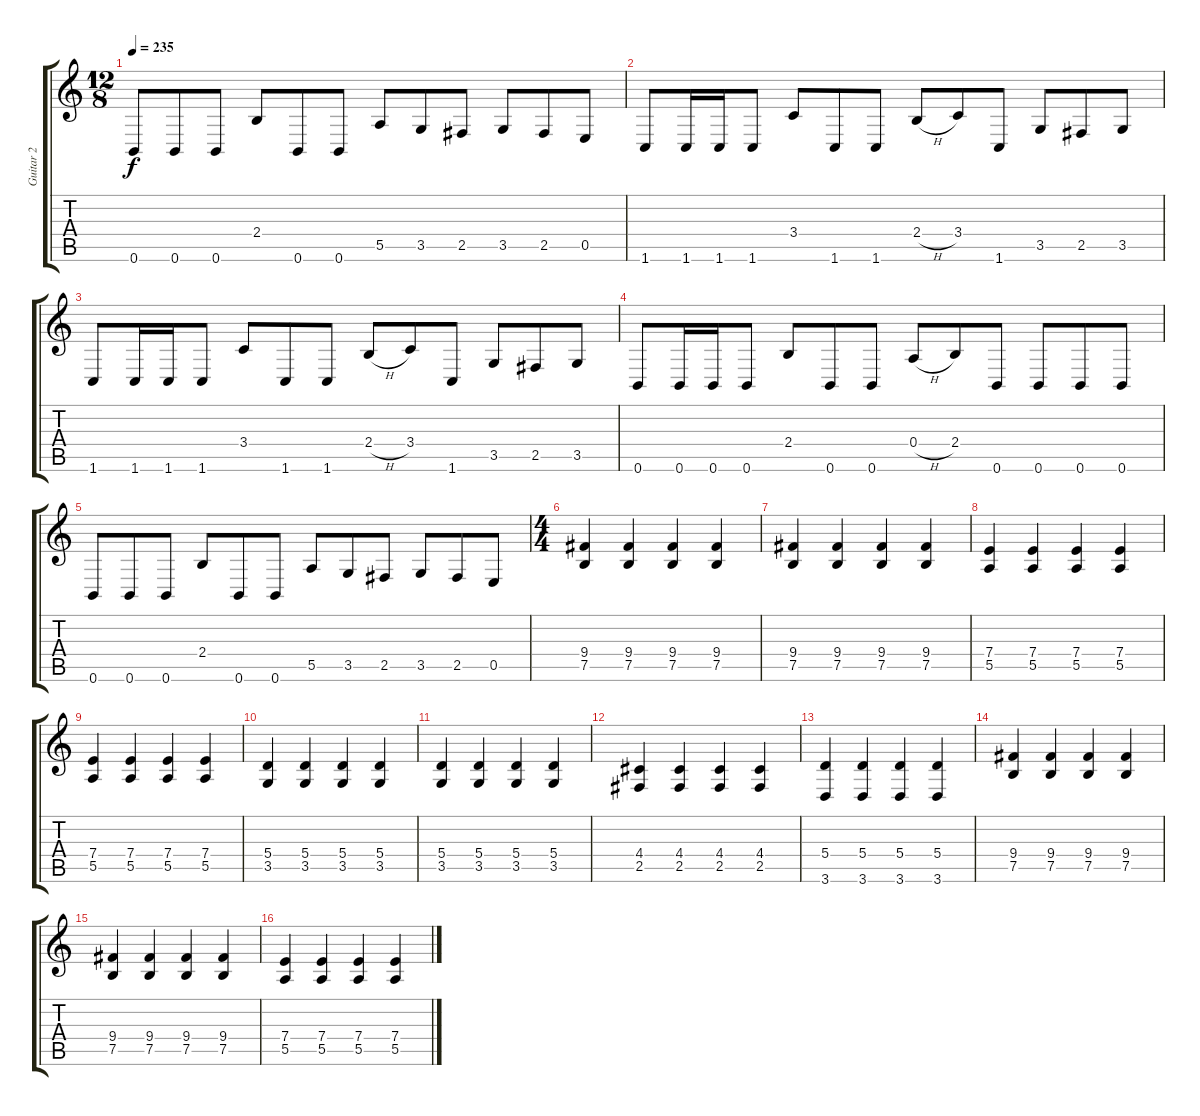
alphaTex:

\track ("Guitar 2" "Guitar 2") {instrument distortionguitar}
\staff {score tabs}
\tuning (B3 Gb3 D3 A2 E2 B1) {hide}
\ts (12 8)
\tempo 235
\clef g2
\ks c
0.6.8{dy f} 0.6.8 0.6.8 2.4.8 0.6.8 0.6.8 5.5.8 3.5.8 2.5.8 3.5.8 2.5.8 0.5.8 |
1.6.8 1.6.16 1.6.16 1.6.8 3.4.8 1.6.8 1.6.8 2.4{h}.8 3.4.8 1.6.8 3.5.8 2.5.8 3.5.8 |
1.6.8 1.6.16 1.6.16 1.6.8 3.4.8 1.6.8 1.6.8 2.4{h}.8 3.4.8 1.6.8 3.5.8 2.5.8 3.5.8 |
0.6.8 0.6.16 0.6.16 0.6.8 2.4.8 0.6.8 0.6.8 0.4{h}.8 2.4.8 0.6.8 0.6.8 0.6.8 0.6.8 |
0.6.8 0.6.8 0.6.8 2.4.8 0.6.8 0.6.8 5.5.8 3.5.8 2.5.8 3.5.8 2.5.8 0.5.8 |
\ts (4 4)
(9.4 7.5).4 (9.4 7.5).4 (9.4 7.5).4 (9.4 7.5).4 |
(9.4 7.5).4 (9.4 7.5).4 (9.4 7.5).4 (9.4 7.5).4 |
(7.4 5.5).4 (7.4 5.5).4 (7.4 5.5).4 (7.4 5.5).4 |
(7.4 5.5).4 (7.4 5.5).4 (7.4 5.5).4 (7.4 5.5).4 |
(5.4 3.5).4 (5.4 3.5).4 (5.4 3.5).4 (5.4 3.5).4 |
(5.4 3.5).4 (5.4 3.5).4 (5.4 3.5).4 (5.4 3.5).4 |
(4.4 2.5).4 (4.4 2.5).4 (4.4 2.5).4 (4.4 2.5).4 |
(5.4 3.6).4 (5.4 3.6).4 (5.4 3.6).4 (5.4 3.6).4 |
(9.4 7.5).4 (9.4 7.5).4 (9.4 7.5).4 (9.4 7.5).4 |
(9.4 7.5).4 (9.4 7.5).4 (9.4 7.5).4 (9.4 7.5).4 |
(7.4 5.5).4 (7.4 5.5).4 (7.4 5.5).4 (7.4 5.5).4
